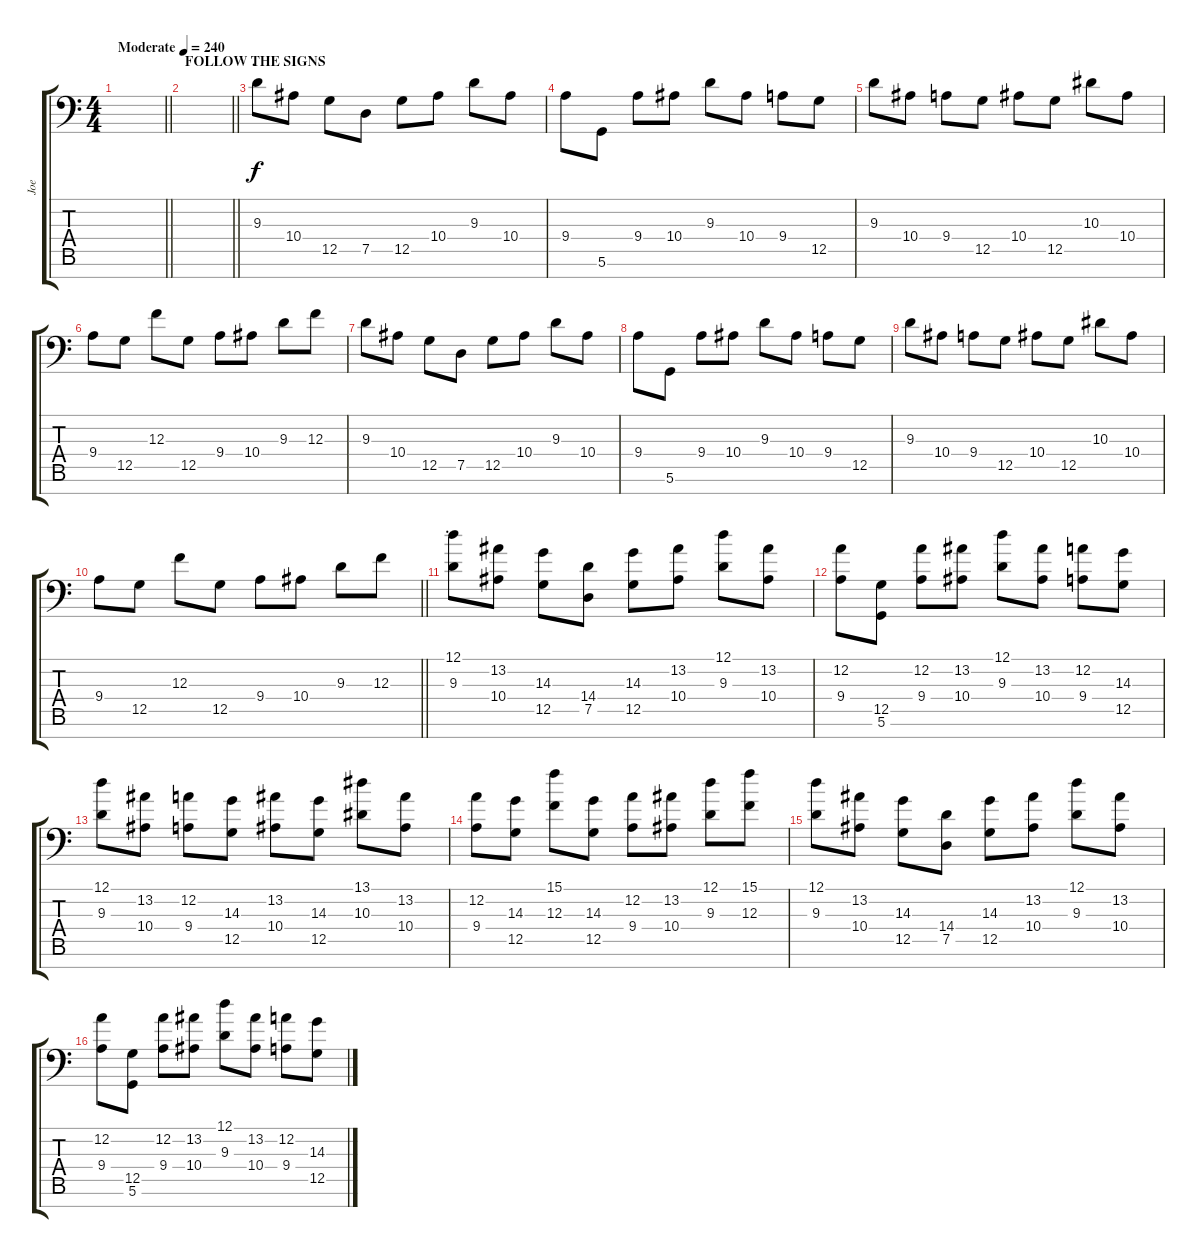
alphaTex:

\track ("Joe" "Joe") {instrument lead2sawtooth}
\staff {score tabs}
\tuning (D4 A3 F3 C3 G2 D2 G1) {hide}
\ts (4 4)
\tempo (240 "Moderate")
\clef f4
\barLineRight lightlight
\ks c
|
\section ("" "FOLLOW THE SIGNS")
\barLineRight lightlight
|
\section ("" ".")
9.3.8 10.4.8 12.5.8 7.5.8 12.5.8 10.4.8 9.3.8 10.4.8 |
9.4.8 5.6.8 9.4.8 10.4.8 9.3.8 10.4.8 9.4.8 12.5.8 |
9.3.8 10.4.8 9.4.8 12.5.8 10.4.8 12.5.8 10.3.8 10.4.8 |
9.4.8 12.5.8 12.3.8 12.5.8 9.4.8 10.4.8 9.3.8 12.3.8 |
9.3.8 10.4.8 12.5.8 7.5.8 12.5.8 10.4.8 9.3.8 10.4.8 |
9.4.8 5.6.8 9.4.8 10.4.8 9.3.8 10.4.8 9.4.8 12.5.8 |
9.3.8 10.4.8 9.4.8 12.5.8 10.4.8 12.5.8 10.3.8 10.4.8 |
\barLineRight lightlight
9.4.8 12.5.8 12.3.8 12.5.8 9.4.8 10.4.8 9.3.8 12.3.8 |
\section ("" ".")
(12.1 9.3).8{volume 9 instrument koto} (13.2 10.4).8 (14.3 12.5).8 (14.4 7.5).8 (14.3 12.5).8 (13.2 10.4).8 (12.1 9.3).8 (13.2 10.4).8 |
(12.2 9.4).8 (12.5 5.6).8 (12.2 9.4).8 (13.2 10.4).8 (12.1 9.3).8 (13.2 10.4).8 (12.2 9.4).8 (14.3 12.5).8 |
(12.1 9.3).8 (13.2 10.4).8 (12.2 9.4).8 (14.3 12.5).8 (13.2 10.4).8 (14.3 12.5).8 (13.1 10.3).8 (13.2 10.4).8 |
(12.2 9.4).8 (14.3 12.5).8 (15.1 12.3).8 (14.3 12.5).8 (12.2 9.4).8 (13.2 10.4).8 (12.1 9.3).8 (15.1 12.3).8 |
(12.1 9.3).8 (13.2 10.4).8 (14.3 12.5).8 (14.4 7.5).8 (14.3 12.5).8 (13.2 10.4).8 (12.1 9.3).8 (13.2 10.4).8 |
(12.2 9.4).8 (12.5 5.6).8 (12.2 9.4).8 (13.2 10.4).8 (12.1 9.3).8 (13.2 10.4).8 (12.2 9.4).8 (14.3 12.5).8
